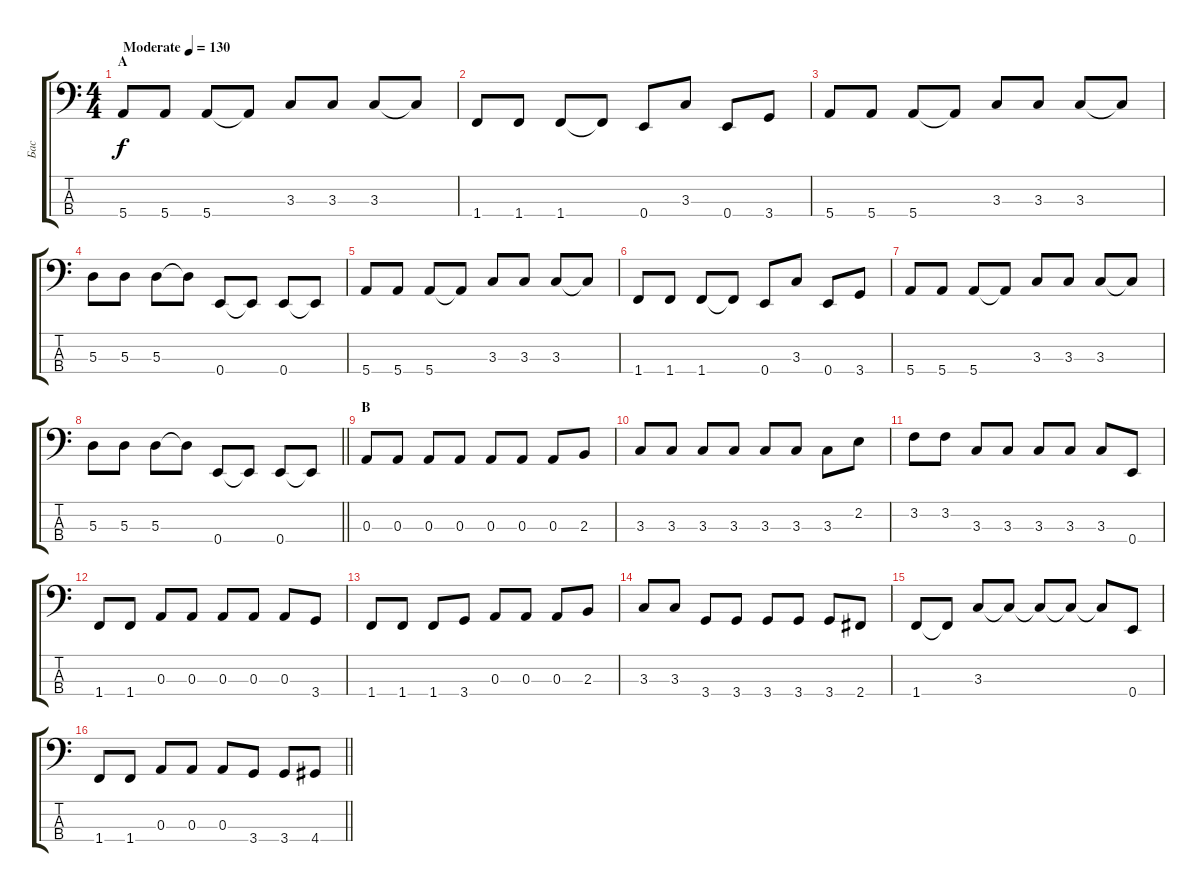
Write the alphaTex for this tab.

\track ("Бас" "Бас") {instrument electricbasspick}
\staff {score tabs}
\tuning (G2 D2 A1 E1) {hide}
\ts (4 4)
\section ("" "A")
\tempo (130 "Moderate")
\clef f4
\ks c
5.4.8{dy f instrument electricbasspick} 5.4.8 5.4.8 5.4{t}.8 3.3.8 3.3.8 3.3.8 3.3{t}.8 |
1.4.8 1.4.8 1.4.8 1.4{t}.8 0.4.8 3.3.8 0.4.8 3.4.8 |
5.4.8 5.4.8 5.4.8 5.4{t}.8 3.3.8 3.3.8 3.3.8 3.3{t}.8 |
5.3.8 5.3.8 5.3.8 5.3{t}.8 0.4.8 0.4{t}.8 0.4.8 0.4{t}.8 |
5.4.8 5.4.8 5.4.8 5.4{t}.8 3.3.8 3.3.8 3.3.8 3.3{t}.8 |
1.4.8 1.4.8 1.4.8 1.4{t}.8 0.4.8 3.3.8 0.4.8 3.4.8 |
5.4.8 5.4.8 5.4.8 5.4{t}.8 3.3.8 3.3.8 3.3.8 3.3{t}.8 |
\barLineRight lightlight
5.3.8 5.3.8 5.3.8 5.3{t}.8 0.4.8 0.4{t}.8 0.4.8 0.4{t}.8 |
\section ("" "B")
0.3.8 0.3.8 0.3.8 0.3.8 0.3.8 0.3.8 0.3.8 2.3.8 |
3.3.8 3.3.8 3.3.8 3.3.8 3.3.8 3.3.8 3.3.8 2.2.8 |
3.2.8 3.2.8 3.3.8 3.3.8 3.3.8 3.3.8 3.3.8 0.4.8 |
1.4.8 1.4.8 0.3.8 0.3.8 0.3.8 0.3.8 0.3.8 3.4.8 |
1.4.8 1.4.8 1.4.8 3.4.8 0.3.8 0.3.8 0.3.8 2.3.8 |
3.3.8 3.3.8 3.4.8 3.4.8 3.4.8 3.4.8 3.4.8 2.4.8 |
1.4.8 1.4{t}.8 3.3.8 3.3{t}.8 3.3{t}.8 3.3{t}.8 3.3{t}.8 0.4.8 |
\barLineRight lightlight
1.4.8 1.4.8 0.3.8 0.3.8 0.3.8 3.4.8 3.4.8 4.4.8
